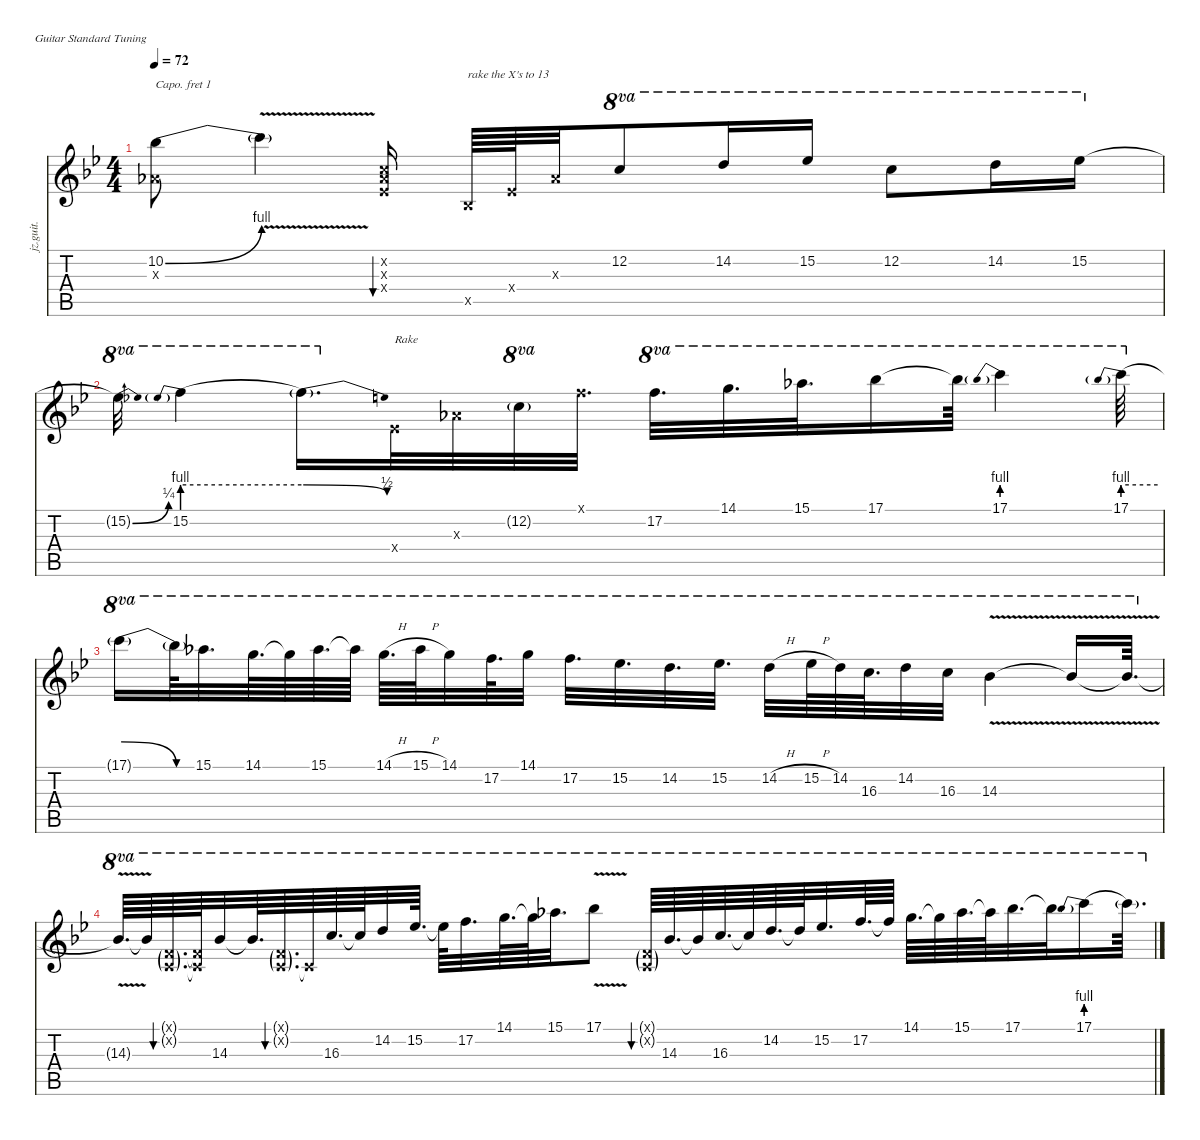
\defaultSystemsLayout 4
\hideDynamics
\bracketExtendMode nobrackets
\otherSystemsTrackNameOrientation horizontal
\track ("Piano Gtr Adapt (mute if listening mix)" "jz.guit.") {mute instrument electricguitarjazz}
\staff {score tabs}
\capo 1
\tuning (E4 B3 G3 D3 A2 E2)
\ts (4 4)
\tempo 72
\clef g2
\ks bb
(10.2{be (bend 0 0 60 4) acc b} 0.3{x acc b}).8{dy f beam Down} 10.2{v t}.4{beam Down} (0.2{x acc forcenatural} 0.3{x acc b} 0.4{x acc b}).16{bu 60 beam Up beam split} 0.5{x acc b}.64{txt "rake the X's to 13" beam Up} 0.4{x acc b}.64{beam Up} 0.3{x acc b}.32{beam Up beam merge} 12.2{acc forcenatural}.8{ot 8va beam Up} 14.2{acc forcenatural}.16{ot 8va beam Up} 15.2{acc b}.16{ot 8va beam Up} 12.2{acc forcenatural}.8{ot 8va beam Down} 14.2{acc forcenatural}.16{ot 8va beam Down} 15.2{acc b}.16{ot 8va beam Down} |
15.2{be (bend 0 0 15 1) t acc b}.32{ot 8va beam Down} 15.2{be (prebend 0 4 60 4)}.4{ot 8va beam Down} 15.2{be (release 0 4 60 2) t}.16{d ot 8va beam Down} 0.4{x acc b}.32{txt "Rake" beam Down} 0.3{x acc b}.32{beam Down} 12.2{g acc forcenatural}.32{ot 8va dy mf beam Down} 0.1{x acc forcenatural}.32{d dy f beam Down} 17.2{acc forcenatural}.32{d ot 8va beam Down} 14.1{acc forcenatural}.32{d ot 8va beam Down} 15.1{acc b}.32{d ot 8va beam Down} 17.1{acc b}.16{ot 8va beam Down} 17.1{t acc b}.64{ot 8va beam Down} 17.1{be (prebend 0 4 60 4)}.4{ot 8va beam Down} 17.1{be (prebend 0 4 60 4)}.64{ot 8va beam Down} |
17.1{be (release 0 4 60 0) t}.16{ot 8va beam Down} 17.1{be (hold 0 0 60 0) t acc b}.64{ot 8va beam Down} 15.1{acc b}.32{d ot 8va beam Down} 14.1{acc forcenatural}.64{d ot 8va beam Down} 14.1{t acc forcenatural}.64{ot 8va beam Down} 15.1{acc b}.64{d ot 8va beam Down} 15.1{t acc b}.64{ot 8va beam Down beam split} 14.1{h acc forcenatural}.64{d ot 8va beam Down} 15.1{h acc b}.64{ot 8va beam Down} 14.1{acc forcenatural}.32{ot 8va beam Down beam merge} 17.2{acc forcenatural}.64{d ot 8va beam Down} 14.1{acc forcenatural}.32{ot 8va beam Down beam split} 17.2{acc forcenatural}.32{d ot 8va beam Down} 15.2{acc b}.32{d ot 8va beam Down} 14.2{acc forcenatural}.32{d ot 8va beam Down} 15.2{acc b}.32{d ot 8va beam Down} 14.2{h acc forcenatural}.32{ot 8va beam Down} 15.2{h acc b}.64{ot 8va beam Down} 14.2{acc forcenatural}.64{ot 8va beam Down} 16.3{acc forcenatural}.64{d ot 8va beam Down} 14.2{acc forcenatural}.32{ot 8va beam Down} 16.3{acc forcenatural}.32{ot 8va beam Down} 14.3{v acc b}.4{ot 8va beam Down} 14.3{v t acc b}.16{ot 8va beam Up} 14.3{v t acc b}.64{d ot 8va beam Up} |
14.3{v t acc b}.64{d ot 8va beam Up} 14.3{v t acc b}.64{ot 8va beam Up} (0.1{g x acc forcenatural} 0.2{g x acc forcenatural}).64{d bu 60 ot 8va dy mf beam Up} (0.1{x t acc forcenatural} 0.2{x t acc forcenatural}).64{ot 8va dy f beam Up} 14.3{acc b}.32{ot 8va beam Up} 14.3{t acc b}.64{d ot 8va beam Up} (0.1{g x acc forcenatural} 0.2{g x acc forcenatural}).64{d bu 60 ot 8va dy mf beam Up} 0.2{x t acc forcenatural}.64{ot 8va dy f beam Up} 16.3{acc forcenatural}.64{d ot 8va beam Up} 16.3{t acc forcenatural}.64{ot 8va beam Up} 14.2{acc forcenatural}.32{ot 8va beam Up} 15.2{acc b}.64{d ot 8va beam Up} 15.2{t acc b}.64{ot 8va beam Down} 17.2{acc forcenatural}.32{d ot 8va beam Down} 14.1{acc forcenatural}.64{d ot 8va beam Down} 14.1{t acc forcenatural}.64{ot 8va beam Down} 15.1{acc b}.32{d ot 8va beam Down} 17.1{v acc b}.8{ot 8va beam Down} (0.1{g x acc forcenatural} 0.2{g x acc forcenatural}).64{bu 30 ot 8va dy mf beam Up} 14.3{acc b}.64{d ot 8va dy f beam Up} 14.3{t acc b}.64{ot 8va beam Up} 16.3{acc forcenatural}.64{d ot 8va beam Up} 16.3{t acc forcenatural}.64{ot 8va beam Up} 14.2{acc forcenatural}.64{d ot 8va beam Up} 14.2{t acc forcenatural}.64{ot 8va beam Up} 15.2{acc b}.32{d ot 8va beam Up} 17.2{acc forcenatural}.64{d ot 8va beam Up} 17.2{t acc forcenatural}.64{ot 8va beam Up} 14.1{acc forcenatural}.64{d ot 8va beam Down} 14.1{t acc forcenatural}.64{ot 8va beam Down} 15.1{acc b}.64{d ot 8va beam Down} 15.1{t acc b}.64{ot 8va beam Down} 17.1{acc b}.32{d ot 8va beam Down} 17.1{t acc b}.32{ot 8va beam Down} 17.1{be (prebend 0 4 60 4)}.16{ot 8va beam Down} 17.1{t}.64{d ot 8va beam Down}
